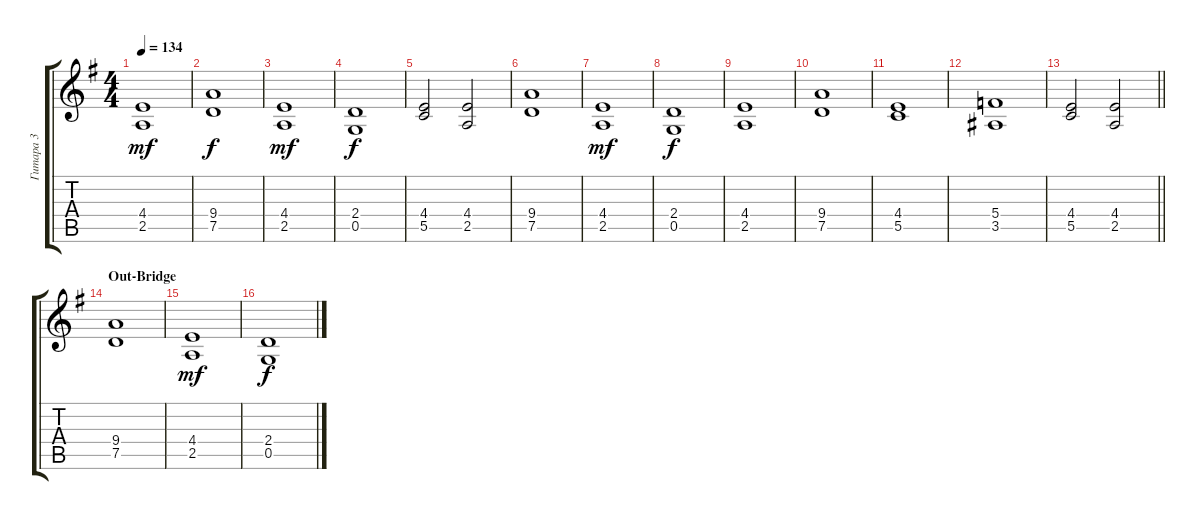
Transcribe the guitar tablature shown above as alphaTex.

\track ("Гитара 3" "Гитара 3") {instrument distortionguitar}
\staff {score tabs}
\tuning (D4 A3 F3 C3 G2 D2) {hide}
\ts (4 4)
\tempo 134
\clef g2
\ks eminor
(4.4 2.5).1{dy mf} |
(9.4 7.5).1{dy f} |
(4.4 2.5).1{dy mf} |
(2.4 0.5).1{dy f} |
(4.4 5.5).2 (4.4 2.5).2 |
(9.4 7.5).1 |
(4.4 2.5).1{dy mf} |
(2.4 0.5).1{dy f} |
(4.4 2.5).1 |
(9.4 7.5).1 |
(4.4 5.5).1 |
(5.4 3.5).1 |
\barLineRight lightlight
(4.4 5.5).2 (4.4 2.5).2 |
\section ("" "Out-Bridge")
(9.4 7.5).1 |
(4.4 2.5).1{dy mf} |
(2.4 0.5).1{dy f}
